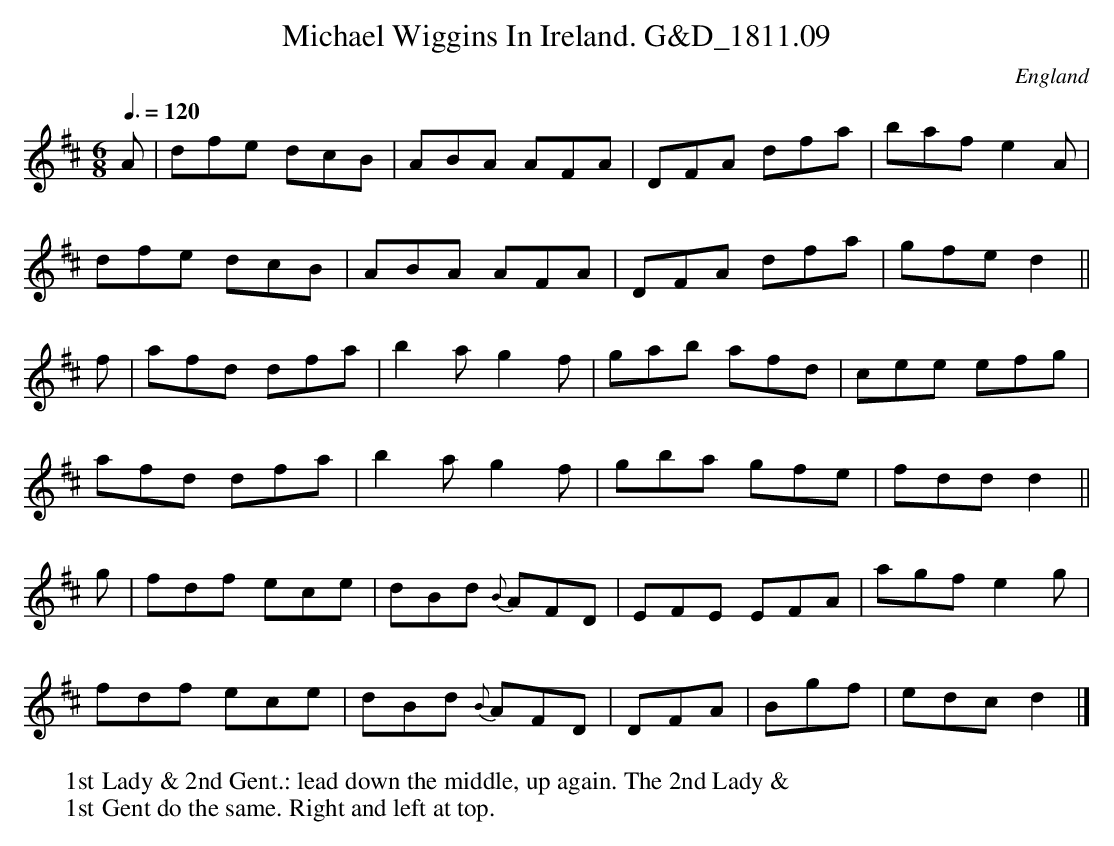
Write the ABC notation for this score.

X:1
T:Michael Wiggins In Ireland. G&D_1811.09
M:6/8
L:1/8
Q:3/8=120
O:England
W:1st Lady & 2nd Gent.: lead down the middle, up again. The 2nd Lady &
W:1st Gent do the same. Right and left at top.
K:D
A|dfe dcB|ABA AFA|DFA dfa|bafe2A|
dfe dcB|ABA AFA|DFA dfa|gfed2||
f|afd dfa|b2ag2f|gab afd|cee efg|
afd dfa|b2ag2f|gba gfe|fddd2||
g|fdf ece|dBd {B}AFD|EFE EFA|agfe2g|
fdf ece|dBd {B}AFD|DFA|Bgf|edcd2|]
